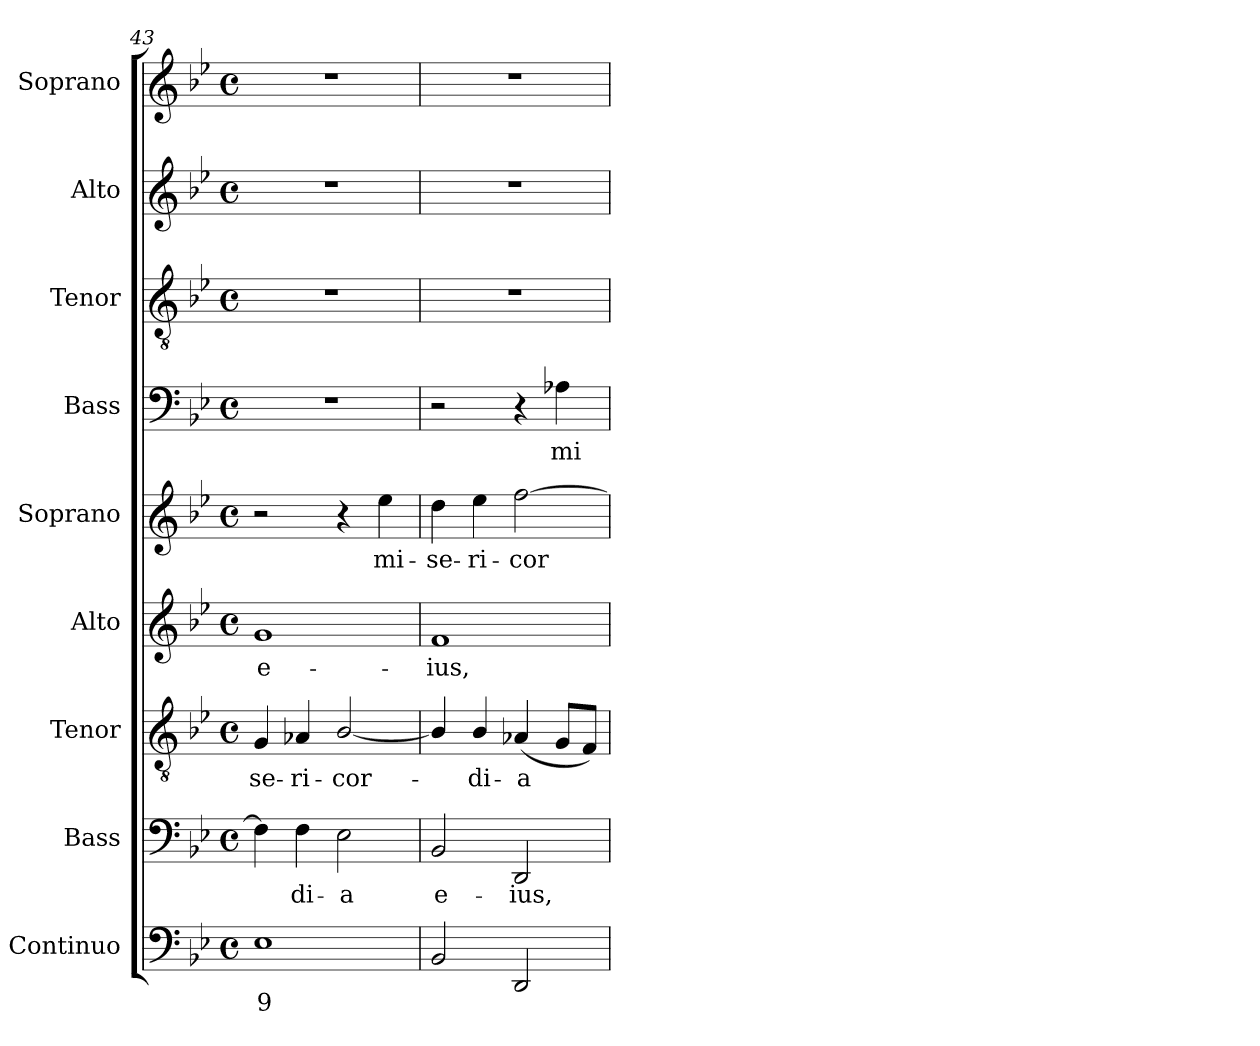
**kern	**text	**kern	**text	**kern	**text	**kern	**text	**kern	**text	**kern	**text	**kern	**kern	**kern
*part9	*part9	*part8	*part8	*part7	*part7	*part6	*part6	*part5	*part5	*part4	*part4	*part3	*part2	*part1
*staff9	*staff9	*staff8	*staff8	*staff7	*staff7	*staff6	*staff6	*staff5	*staff5	*staff4	*staff4	*staff3	*staff2	*staff1
*I"Continuo	*	*I"Bass	*	*I"Tenor	*	*I"Alto	*	*I"Soprano	*	*I"Bass	*	*I"Tenor	*I"Alto	*I"Soprano
*	*	*I'B.	*	*I'T.	*	*I'A.	*	*I'S.	*	*I'B.	*	*I'T.	*I'A.	*I'S.
*clefF4	*	*clefF4	*	*clefGv2	*	*clefG2	*	*clefG2	*	*clefF4	*	*clefGv2	*clefG2	*clefG2
*	*	*	*	*ITrd7c12	*	*	*	*	*	*	*	*ITrd7c12	*	*
*k[b-e-]	*	*k[b-e-]	*	*k[b-e-]	*	*k[b-e-]	*	*k[b-e-]	*	*k[b-e-]	*	*k[b-e-]	*k[b-e-]	*k[b-e-]
*B-:	*	*B-:	*	*B-:	*	*B-:	*	*B-:	*	*B-:	*	*B-:	*B-:	*B-:
*M4/4	*	*M4/4	*	*M4/4	*	*M4/4	*	*M4/4	*	*M4/4	*	*M4/4	*M4/4	*M4/4
*met(c)	*	*met(c)	*	*met(c)	*	*met(c)	*	*met(c)	*	*met(c)	*	*met(c)	*met(c)	*met(c)
=43	=43	=43	=43	=43	=43	=43	=43	=43	=43	=43	=43	=43	=43	=43
!	!LO:LY:b:color=#000000	!	!	!	!	!	!	!	!	!	!	!	!	!
!	!	!	!	!	!LO:LY:b:color=#000000	!	!	!	!	!	!	!	!	!
!	!	!	!	!	!	!	!LO:LY:b:color=#000000	!	!	!	!	!	!	!
1E-i	9	4Fi\]	.	4GGi/	-se-	1gi	e-	2r	.	1r	.	1r	1r	1r
!	!	!	!LO:LY:b:color=#000000	!	!	!	!	!	!	!	!	!	!	!
!	!	!	!	!	!LO:LY:b:color=#000000	!	!	!	!	!	!	!	!	!
.	.	4Fi\	-di-	4AA-i/	-ri-	.	.	.	.	.	.	.	.	.
!	!	!	!LO:LY:b:color=#000000	!	!	!	!	!	!	!	!	!	!	!
!	!	!	!	!	!LO:LY:b:color=#000000	!	!	!	!	!	!	!	!	!
.	.	2E-i\	-a	[2BB-i/	-cor-	.	.	4r	.	.	.	.	.	.
!	!	!	!	!	!	!	!	!	!LO:LY:b:color=#000000	!	!	!	!	!
.	.	.	.	.	.	.	.	4ee-i\	mi-	.	.	.	.	.
=44	=44	=44	=44	=44	=44	=44	=44	=44	=44	=44	=44	=44	=44	=44
!	!	!	!LO:LY:b:color=#000000	!	!	!	!	!	!	!	!	!	!	!
!	!	!	!	!	!	!	!LO:LY:b:color=#000000	!	!	!	!	!	!	!
!	!	!	!	!	!	!	!	!	!LO:LY:b:color=#000000	!	!	!	!	!
2BB-i/	.	2BB-i/	e-	4BB-i/]	.	1fi	-ius,	4ddi\	-se-	2r	.	1r	1r	1r
!	!	!	!	!	!LO:LY:b:color=#000000	!	!	!	!	!	!	!	!	!
!	!	!	!	!	!	!	!	!	!LO:LY:b:color=#000000	!	!	!	!	!
.	.	.	.	4BB-i/	-di-	.	.	4ee-i\	-ri-	.	.	.	.	.
!	!	!	!LO:LY:b:color=#000000	!	!	!	!	!	!	!	!	!	!	!
!	!	!	!	!	!LO:LY:b:color=#000000	!	!	!	!	!	!	!	!	!
!	!	!	!	!	!	!	!	!	!LO:LY:b:color=#000000	!	!	!	!	!
2DDi/	.	2DDi/	-ius,	(4AA-Xi/	-a	.	.	[2ffi\	-cor-	4r	.	.	.	.
!	!	!	!	!	!	!	!	!	!	!	!LO:LY:b:color=#000000	!	!	!
.	.	.	.	8GGi/L	.	.	.	.	.	4A-Xi\	mi-	.	.	.
.	.	.	.	8FFi/J)	.	.	.	.	.	.	.	.	.	.
=	=	=	=	=	=	=	=	=	=	=	=	=	=	=
*-	*-	*-	*-	*-	*-	*-	*-	*-	*-	*-	*-	*-	*-	*-
